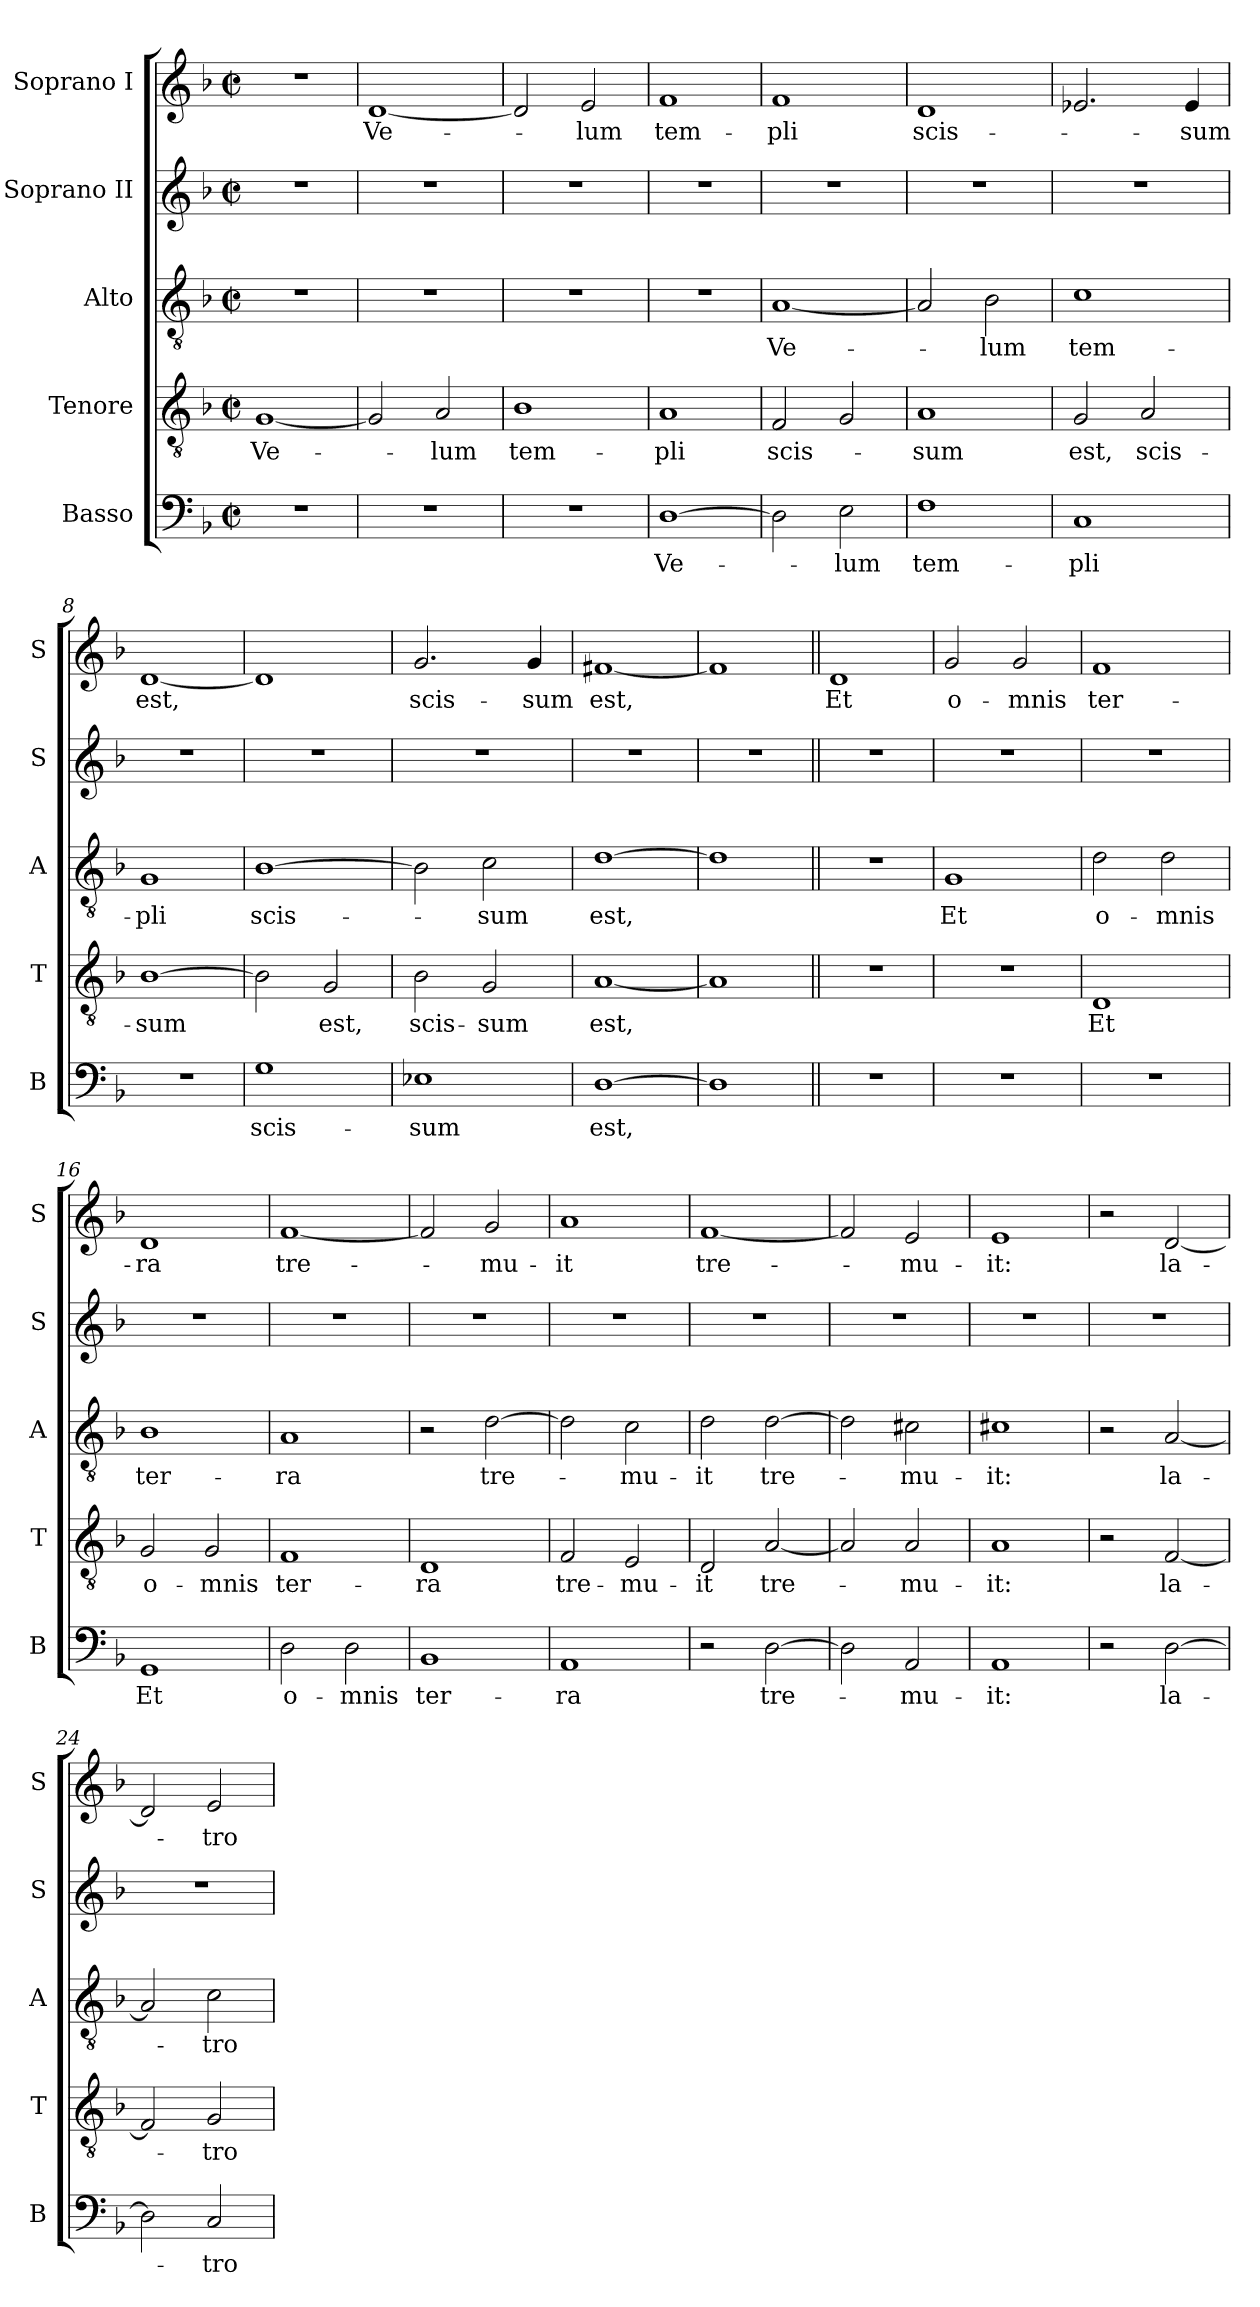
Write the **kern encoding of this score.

**kern	**text	**kern	**text	**kern	**text	**kern	**kern	**text
*part5	*part5	*part4	*part4	*part3	*part3	*part2	*part1	*part1
*staff5	*staff5	*staff4	*staff4	*staff3	*staff3	*staff2	*staff1	*staff1
*I"Basso	*	*I"Tenore	*	*I"Alto	*	*I"Soprano II	*I"Soprano I	*
*I'B	*	*I'T	*	*I'A	*	*I'S	*I'S	*
*clefF4	*	*clefGv2	*	*clefGv2	*	*clefG2	*clefG2	*
*k[b-]	*	*k[b-]	*	*k[b-]	*	*k[b-]	*k[b-]	*
*M2/2	*	*M2/2	*	*M2/2	*	*M2/2	*M2/2	*
*met(c|)	*	*met(c|)	*	*met(c|)	*	*met(c|)	*met(c|)	*
=1	=1	=1	=1	=1	=1	=1	=1	=1
1r	.	[1G	Ve-	1r	.	1r	1r	.
=2	=2	=2	=2	=2	=2	=2	=2	=2
1r	.	2G/]	.	1r	.	1r	[1d	Ve-
.	.	2A/	-lum	.	.	.	.	.
=3	=3	=3	=3	=3	=3	=3	=3	=3
1r	.	1B-	tem-	1r	.	1r	2d/]	.
.	.	.	.	.	.	.	2e/	-lum
=4	=4	=4	=4	=4	=4	=4	=4	=4
[1D	Ve-	1A	-pli	1r	.	1r	1f	tem-
=5	=5	=5	=5	=5	=5	=5	=5	=5
2D\]	.	2F/	scis-	[1A	Ve-	1r	1f	-pli
2E\	-lum	2G/	.	.	.	.	.	.
=6	=6	=6	=6	=6	=6	=6	=6	=6
1F	tem-	1A	-sum	2A/]	.	1r	1d	scis-
.	.	.	.	2B-\	-lum	.	.	.
=7	=7	=7	=7	=7	=7	=7	=7	=7
1C	-pli	2G/	est,	1c	tem-	1r	2.e-X/	.
.	.	2A/	scis-	.	.	.	.	.
.	.	.	.	.	.	.	4e-/	-sum
=8	=8	=8	=8	=8	=8	=8	=8	=8
1r	.	[1B-	-sum	1G	-pli	1r	[1d	est,
=9	=9	=9	=9	=9	=9	=9	=9	=9
1G	scis-	2B-\]	.	[1B-	scis-	1r	1d]	.
.	.	2G/	est,	.	.	.	.	.
=10	=10	=10	=10	=10	=10	=10	=10	=10
1E-X	-sum	2B-\	scis-	2B-\]	.	1r	2.g/	scis-
.	.	2G/	-sum	2c\	-sum	.	.	.
.	.	.	.	.	.	.	4g/	-sum
=11	=11	=11	=11	=11	=11	=11	=11	=11
[1D	est,	[1A	est,	[1d	est,	1r	[1f#X	est,
=12	=12	=12	=12	=12	=12	=12	=12	=12
1D]	.	1A]	.	1d]	.	1r	1f#]	.
=13||	=13||	=13||	=13||	=13||	=13||	=13||	=13||	=13||
1r	.	1r	.	1r	.	1r	1d	Et
=14	=14	=14	=14	=14	=14	=14	=14	=14
1r	.	1r	.	1G	Et	1r	2g/	o-
.	.	.	.	.	.	.	2g/	-mnis
=15	=15	=15	=15	=15	=15	=15	=15	=15
1r	.	1D	Et	2d\	o-	1r	1f	ter-
.	.	.	.	2d\	-mnis	.	.	.
=16	=16	=16	=16	=16	=16	=16	=16	=16
1GG	Et	2G/	o-	1B-	ter-	1r	1d	-ra
.	.	2G/	-mnis	.	.	.	.	.
=17	=17	=17	=17	=17	=17	=17	=17	=17
2D\	o-	1F	ter-	1A	-ra	1r	[1f	tre-
2D\	-mnis	.	.	.	.	.	.	.
=18	=18	=18	=18	=18	=18	=18	=18	=18
1BB-	ter-	1D	-ra	2r	.	1r	2f/]	.
.	.	.	.	[2d\	tre-	.	2g/	-mu-
=19	=19	=19	=19	=19	=19	=19	=19	=19
1AA	-ra	2F/	tre-	2d\]	.	1r	1a	-it
.	.	2E/	-mu-	2c\	-mu-	.	.	.
=20	=20	=20	=20	=20	=20	=20	=20	=20
2r	.	2D/	-it	2d\	-it	1r	[1f	tre-
[2D\	tre-	[2A/	tre-	[2d\	tre-	.	.	.
=21	=21	=21	=21	=21	=21	=21	=21	=21
2D\]	.	2A/]	.	2d\]	.	1r	2f/]	.
2AA/	-mu-	2A/	-mu-	2c#X\	-mu-	.	2e/	-mu-
=22	=22	=22	=22	=22	=22	=22	=22	=22
1AA	-it:	1A	-it:	1c#X	-it:	1r	1e	-it:
=23	=23	=23	=23	=23	=23	=23	=23	=23
2r	.	2r	.	2r	.	1r	2r	.
[2D\	la-	[2F/	la-	[2A/	la-	.	[2d/	la-
=24	=24	=24	=24	=24	=24	=24	=24	=24
2D\]	.	2F/]	.	2A/]	.	1r	2d/]	.
2C/	-tro	2G/	-tro	2c\	-tro	.	2e/	-tro
=	=	=	=	=	=	=	=	=
*-	*-	*-	*-	*-	*-	*-	*-	*-
